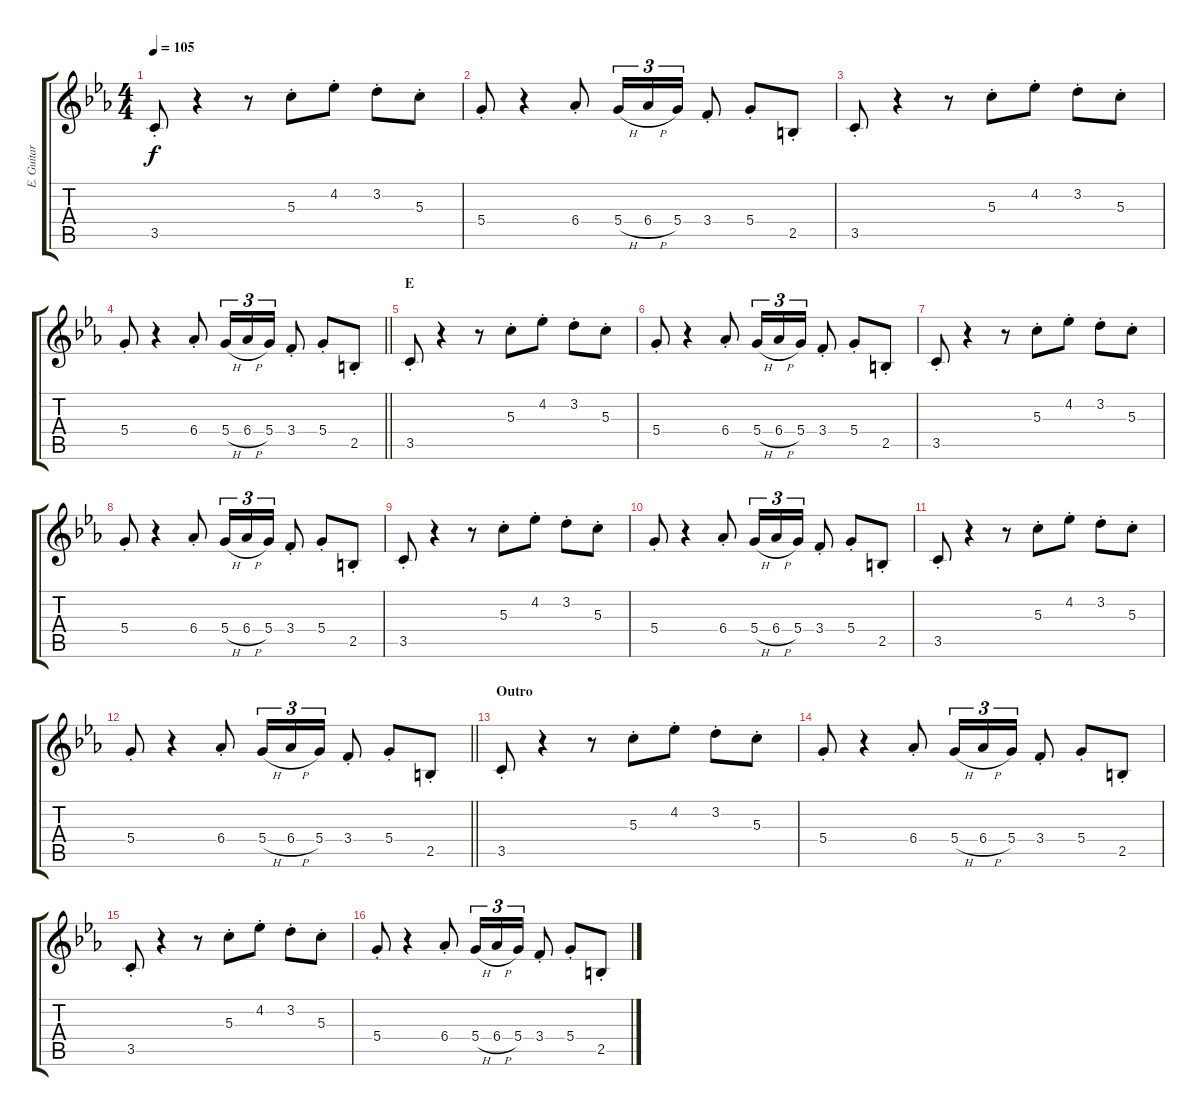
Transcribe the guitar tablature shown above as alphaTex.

\track ("E. Guitar" "E. Guitar") {instrument electricguitarmuted}
\staff {score tabs}
\tuning (E4 B3 G3 D3 A2 E2) {hide}
\ts (4 4)
\tempo 105
\clef g2
\ks eb
3.5{st}.8{dy f} r.4 r.8 5.3{st}.8 4.2{st}.8 3.2{st}.8 5.3{st}.8 |
5.4{st}.8 r.4 6.4{st}.8 5.4{h}.16{tu (3 2)} 6.4{h}.16{tu (3 2)} 5.4.16{tu (3 2)} 3.4{st}.8 5.4{st}.8 2.5{st}.8 |
3.5{st}.8 r.4 r.8 5.3{st}.8 4.2{st}.8 3.2{st}.8 5.3{st}.8 |
\barLineRight lightlight
5.4{st}.8 r.4 6.4{st}.8 5.4{h}.16{tu (3 2)} 6.4{h}.16{tu (3 2)} 5.4.16{tu (3 2)} 3.4{st}.8 5.4{st}.8 2.5{st}.8 |
\section ("" "E")
3.5{st}.8 r.4 r.8 5.3{st}.8 4.2{st}.8 3.2{st}.8 5.3{st}.8 |
5.4{st}.8 r.4 6.4{st}.8 5.4{h}.16{tu (3 2)} 6.4{h}.16{tu (3 2)} 5.4.16{tu (3 2)} 3.4{st}.8 5.4{st}.8 2.5{st}.8 |
3.5{st}.8 r.4 r.8 5.3{st}.8 4.2{st}.8 3.2{st}.8 5.3{st}.8 |
5.4{st}.8 r.4 6.4{st}.8 5.4{h}.16{tu (3 2)} 6.4{h}.16{tu (3 2)} 5.4.16{tu (3 2)} 3.4{st}.8 5.4{st}.8 2.5{st}.8 |
3.5{st}.8 r.4 r.8 5.3{st}.8 4.2{st}.8 3.2{st}.8 5.3{st}.8 |
5.4{st}.8 r.4 6.4{st}.8 5.4{h}.16{tu (3 2)} 6.4{h}.16{tu (3 2)} 5.4.16{tu (3 2)} 3.4{st}.8 5.4{st}.8 2.5{st}.8 |
3.5{st}.8 r.4 r.8 5.3{st}.8 4.2{st}.8 3.2{st}.8 5.3{st}.8 |
\barLineRight lightlight
5.4{st}.8 r.4 6.4{st}.8 5.4{h}.16{tu (3 2)} 6.4{h}.16{tu (3 2)} 5.4.16{tu (3 2)} 3.4{st}.8 5.4{st}.8 2.5{st}.8 |
\section ("" "Outro")
3.5{st}.8 r.4 r.8 5.3{st}.8 4.2{st}.8 3.2{st}.8 5.3{st}.8 |
5.4{st}.8 r.4 6.4{st}.8 5.4{h}.16{tu (3 2)} 6.4{h}.16{tu (3 2)} 5.4.16{tu (3 2)} 3.4{st}.8 5.4{st}.8 2.5{st}.8 |
3.5{st}.8 r.4 r.8 5.3{st}.8 4.2{st}.8 3.2{st}.8 5.3{st}.8 |
5.4{st}.8 r.4 6.4{st}.8 5.4{h}.16{tu (3 2)} 6.4{h}.16{tu (3 2)} 5.4.16{tu (3 2)} 3.4{st}.8 5.4{st}.8 2.5{st}.8
